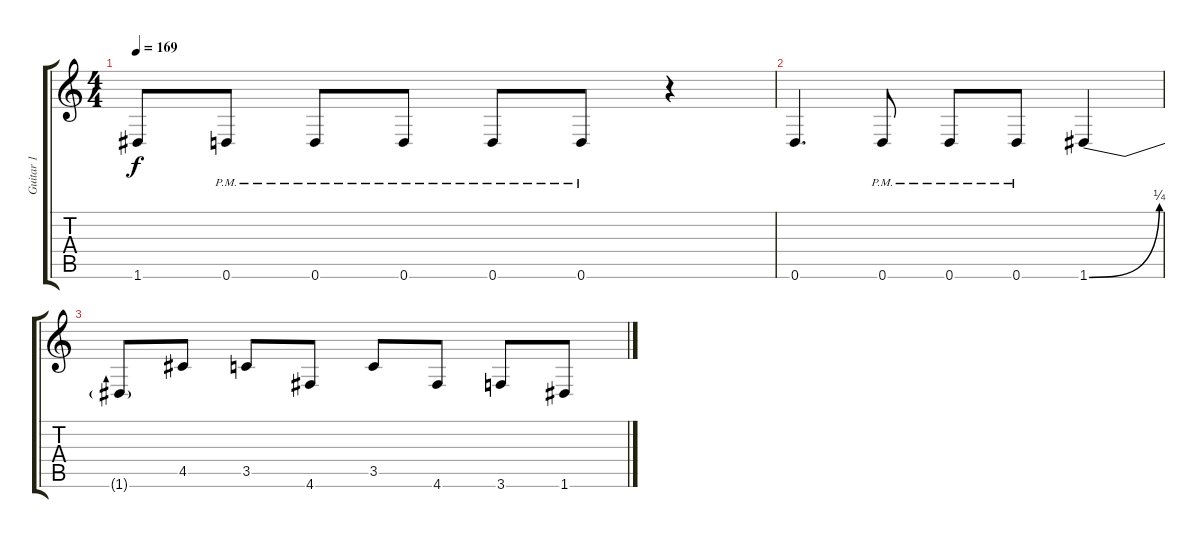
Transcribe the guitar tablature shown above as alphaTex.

\track ("Guitar 1" "Guitar 1") {instrument distortionguitar}
\staff {score tabs}
\tuning (E4 B3 G3 D3 A2 D2) {hide}
\ts (4 4)
\tempo 169
\clef g2
\ks c
1.6{t}.8{dy f} 0.6{pm}.8 0.6{pm}.8 0.6{pm}.8 0.6{pm}.8 0.6{pm}.8 r.4 |
0.6.4{d} 0.6{pm}.8 0.6{pm}.8 0.6{pm}.8 1.6{be (bend 0 0 60 1)}.4 |
1.6{t}.8 4.5.8 3.5.8 4.6.8 3.5.8 4.6.8 3.6.8 1.6.8
